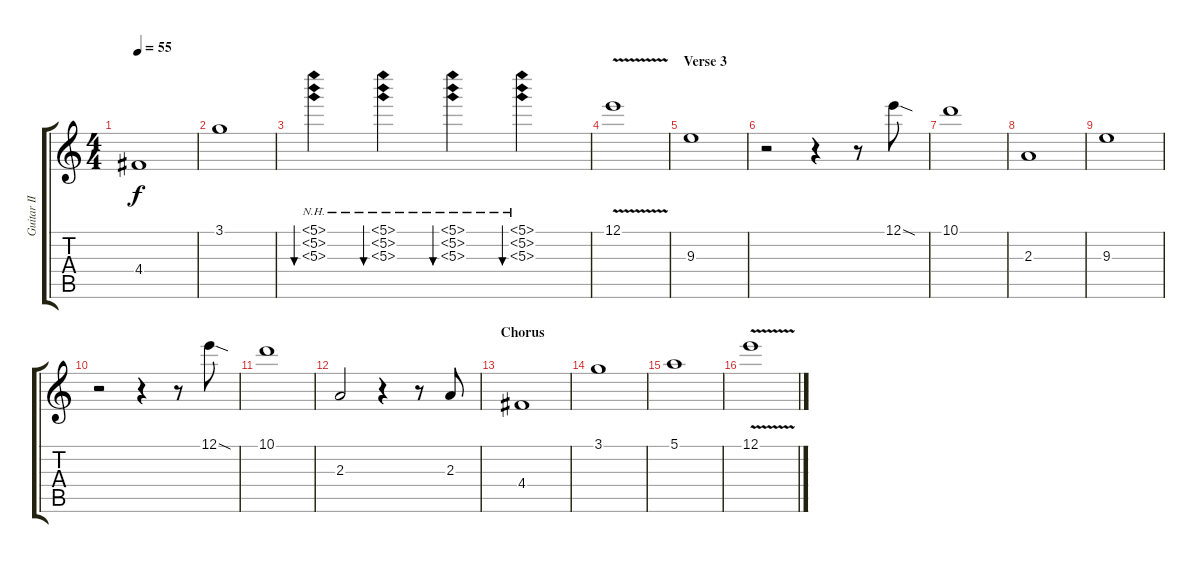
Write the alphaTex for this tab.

\track ("Guitar II" "Guitar II") {instrument electricguitarclean}
\staff {score tabs}
\tuning (E4 B3 G3 D3 A2 E2) {hide}
\ts (4 4)
\tempo 55
\clef g2
\ks c
4.4.1{dy f} |
3.1.1 |
(5.1{nh} 5.2{nh} 5.3{nh}).4{bu 120} (5.1{nh} 5.2{nh} 5.3{nh}).4{bu 120} (5.1{nh} 5.2{nh} 5.3{nh}).4{bu 120} (5.1{nh} 5.2{nh} 5.3{nh}).4{bu 120} |
12.1{v}.1 |
\section ("" "Verse 3")
9.3.1 |
r.2 r.4 r.8 12.1{sod}.8 |
10.1.1 |
2.3.1 |
9.3.1 |
r.2 r.4 r.8 12.1{sod}.8 |
10.1.1 |
2.3.2 r.4 r.8 2.3.8 |
\section ("" "Chorus")
4.4.1 |
3.1.1 |
5.1.1 |
12.1{v}.1
